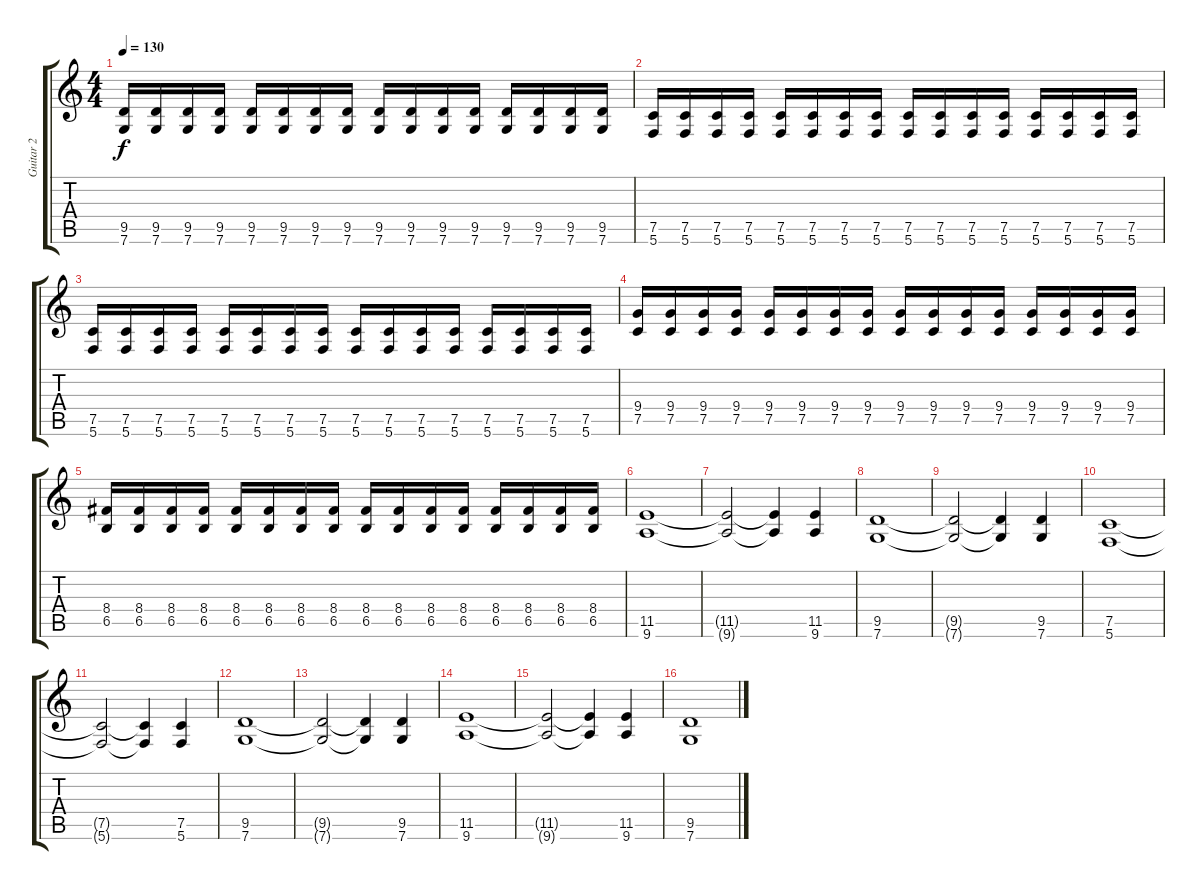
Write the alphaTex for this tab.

\track ("Guitar 2" "Guitar 2") {instrument distortionguitar}
\staff {score tabs}
\tuning (C4 G3 Eb3 Bb2 F2 C2) {hide}
\ts (4 4)
\tempo 130
\clef g2
\ks c
(9.5 7.6).16{dy f} (9.5 7.6).16 (9.5 7.6).16 (9.5 7.6).16 (9.5 7.6).16 (9.5 7.6).16 (9.5 7.6).16 (9.5 7.6).16 (9.5 7.6).16 (9.5 7.6).16 (9.5 7.6).16 (9.5 7.6).16 (9.5 7.6).16 (9.5 7.6).16 (9.5 7.6).16 (9.5 7.6).16 |
(7.5 5.6).16 (7.5 5.6).16 (7.5 5.6).16 (7.5 5.6).16 (7.5 5.6).16 (7.5 5.6).16 (7.5 5.6).16 (7.5 5.6).16 (7.5 5.6).16 (7.5 5.6).16 (7.5 5.6).16 (7.5 5.6).16 (7.5 5.6).16 (7.5 5.6).16 (7.5 5.6).16 (7.5 5.6).16 |
(7.5 5.6).16 (7.5 5.6).16 (7.5 5.6).16 (7.5 5.6).16 (7.5 5.6).16 (7.5 5.6).16 (7.5 5.6).16 (7.5 5.6).16 (7.5 5.6).16 (7.5 5.6).16 (7.5 5.6).16 (7.5 5.6).16 (7.5 5.6).16 (7.5 5.6).16 (7.5 5.6).16 (7.5 5.6).16 |
(9.4 7.5).16 (9.4 7.5).16 (9.4 7.5).16 (9.4 7.5).16 (9.4 7.5).16 (9.4 7.5).16 (9.4 7.5).16 (9.4 7.5).16 (9.4 7.5).16 (9.4 7.5).16 (9.4 7.5).16 (9.4 7.5).16 (9.4 7.5).16 (9.4 7.5).16 (9.4 7.5).16 (9.4 7.5).16 |
(8.4 6.5).16 (8.4 6.5).16 (8.4 6.5).16 (8.4 6.5).16 (8.4 6.5).16 (8.4 6.5).16 (8.4 6.5).16 (8.4 6.5).16 (8.4 6.5).16 (8.4 6.5).16 (8.4 6.5).16 (8.4 6.5).16 (8.4 6.5).16 (8.4 6.5).16 (8.4 6.5).16 (8.4 6.5).16 |
(11.5 9.6).1 |
(11.5{t} 9.6{t}).2 (11.5{t} 9.6{t}).4 (11.5 9.6).4 |
(9.5 7.6).1 |
(9.5{t} 7.6{t}).2 (9.5{t} 7.6{t}).4 (9.5 7.6).4 |
(7.5 5.6).1 |
(7.5{t} 5.6{t}).2 (7.5{t} 5.6{t}).4 (7.5 5.6).4 |
(9.5 7.6).1 |
(9.5{t} 7.6{t}).2 (9.5{t} 7.6{t}).4 (9.5 7.6).4 |
(11.5 9.6).1 |
(11.5{t} 9.6{t}).2 (11.5{t} 9.6{t}).4 (11.5 9.6).4 |
(9.5 7.6).1
